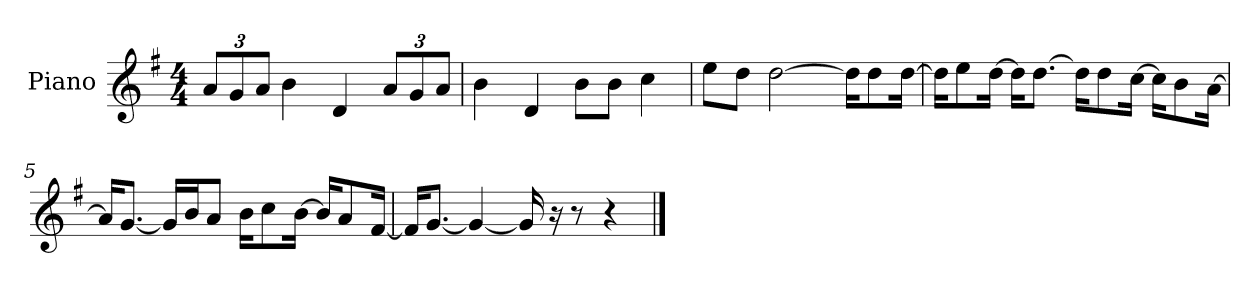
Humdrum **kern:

**kern
*part1
*staff1
*I"Piano
*I'P-no
*clefG2
*k[f#]
*M4/4
*MM90
*Xbrackettup
=1
12a/L
12g/
12a/J
4b\
4d/
12a/L
12g/
12a/J
=2
4b\
4d/
8b\L
8b\J
4cc\
=3
8ee\L
8dd\J
[2dd\
16dd\KL]
8dd\
[16dd\Jk
=4
16dd\KL]
8ee\
[16dd\Jk
16dd\KL]
[8.dd\J
16dd\KL]
8dd\
[16cc\Jk
16cc\KL]
8b\
[16a\Jk
!!LO:LB:g=z
=5
16a/KL]
[8.g/J
16g/LL]
16b/J
8a/J
16b\KL
8cc\
[16b\Jk
16b/KL]
8a/
[16f#/Jk
=6
16f#/KL]
[8.g/J
4g/_
16g/]
16r
8r
4r
==
*-
